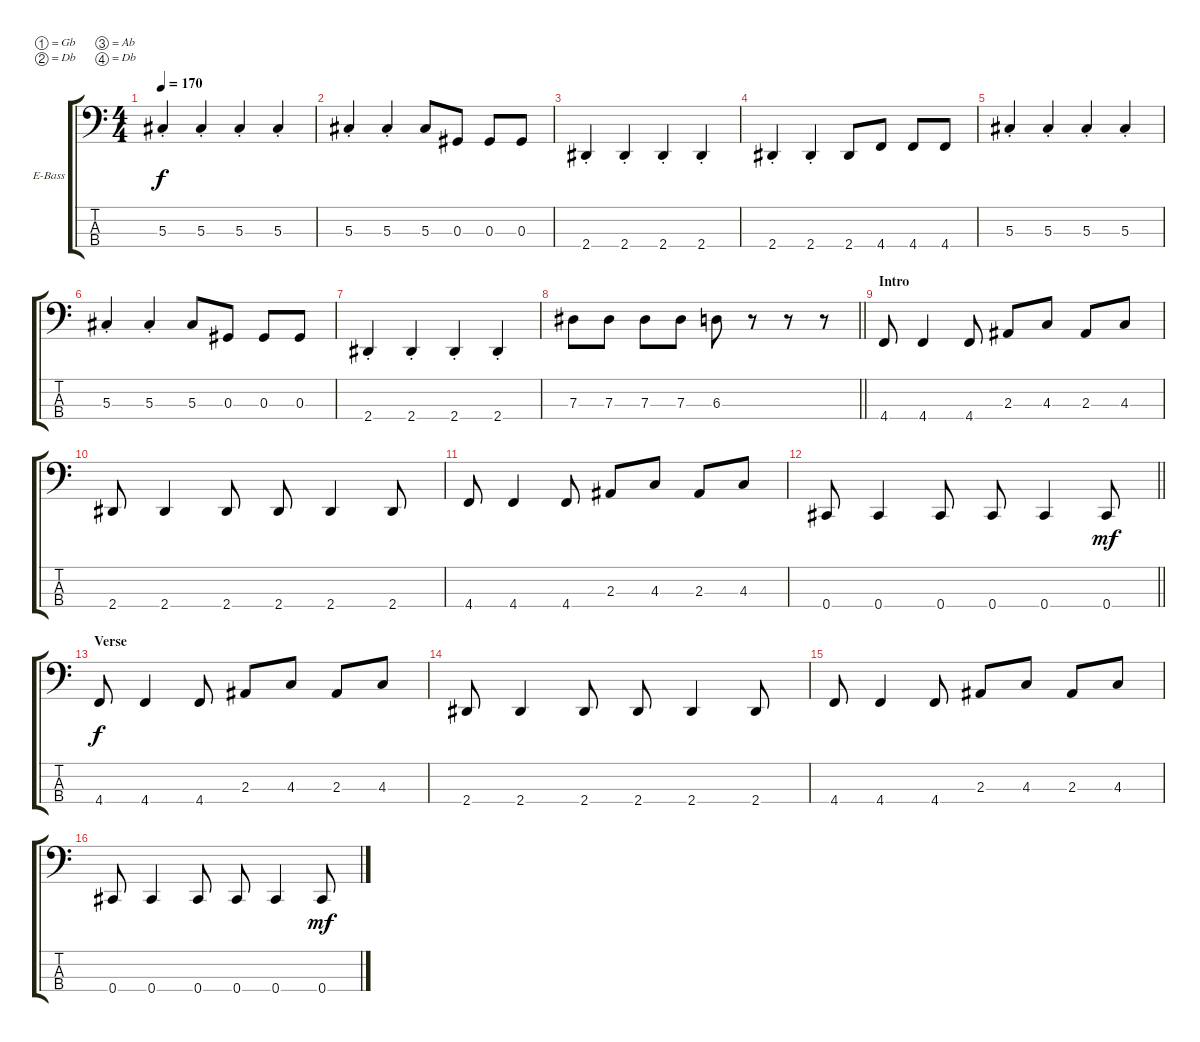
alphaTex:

\bracketExtendMode groupsimilarinstruments
\firstSystemTrackNameOrientation horizontal
\otherSystemsTrackNameOrientation horizontal
\track ("Bass" "E-Bass") {instrument electricbasspick}
\staff {score tabs}
\tuning (Gb2 Db2 Ab1 Db1)
\ts (4 4)
\tempo 170
\clef f4
\ks c
5.3{st}.4{dy f} 5.3{st}.4 5.3{st}.4 5.3{st}.4 |
5.3{st}.4 5.3{st}.4 5.3.8 0.3.8 0.3.8 0.3.8 |
2.4{st}.4 2.4{st}.4 2.4{st}.4 2.4{st}.4 |
2.4{st}.4 2.4{st}.4 2.4.8 4.4.8 4.4.8 4.4.8 |
5.3{st}.4 5.3{st}.4 5.3{st}.4 5.3{st}.4 |
5.3{st}.4 5.3{st}.4 5.3.8 0.3.8 0.3.8 0.3.8 |
2.4{st}.4 2.4{st}.4 2.4{st}.4 2.4{st}.4 |
\barLineRight lightlight
7.3.8 7.3.8 7.3.8 7.3.8 6.3.8 r.8 r.8 r.8 |
\section ("" "Intro")
4.4.8 4.4.4 4.4.8 2.3.8 4.3.8 2.3.8 4.3.8 |
2.4.8 2.4.4 2.4.8 2.4.8 2.4.4 2.4.8 |
4.4.8 4.4.4 4.4.8 2.3.8 4.3.8 2.3.8 4.3.8 |
\barLineRight lightlight
0.4.8 0.4.4 0.4.8 0.4.8 0.4.4 0.4.8{dy mf} |
\section ("" "Verse")
4.4.8{dy f} 4.4.4 4.4.8 2.3.8 4.3.8 2.3.8 4.3.8 |
2.4.8 2.4.4 2.4.8 2.4.8 2.4.4 2.4.8 |
4.4.8 4.4.4 4.4.8 2.3.8 4.3.8 2.3.8 4.3.8 |
0.4.8 0.4.4 0.4.8 0.4.8 0.4.4 0.4.8{dy mf}
